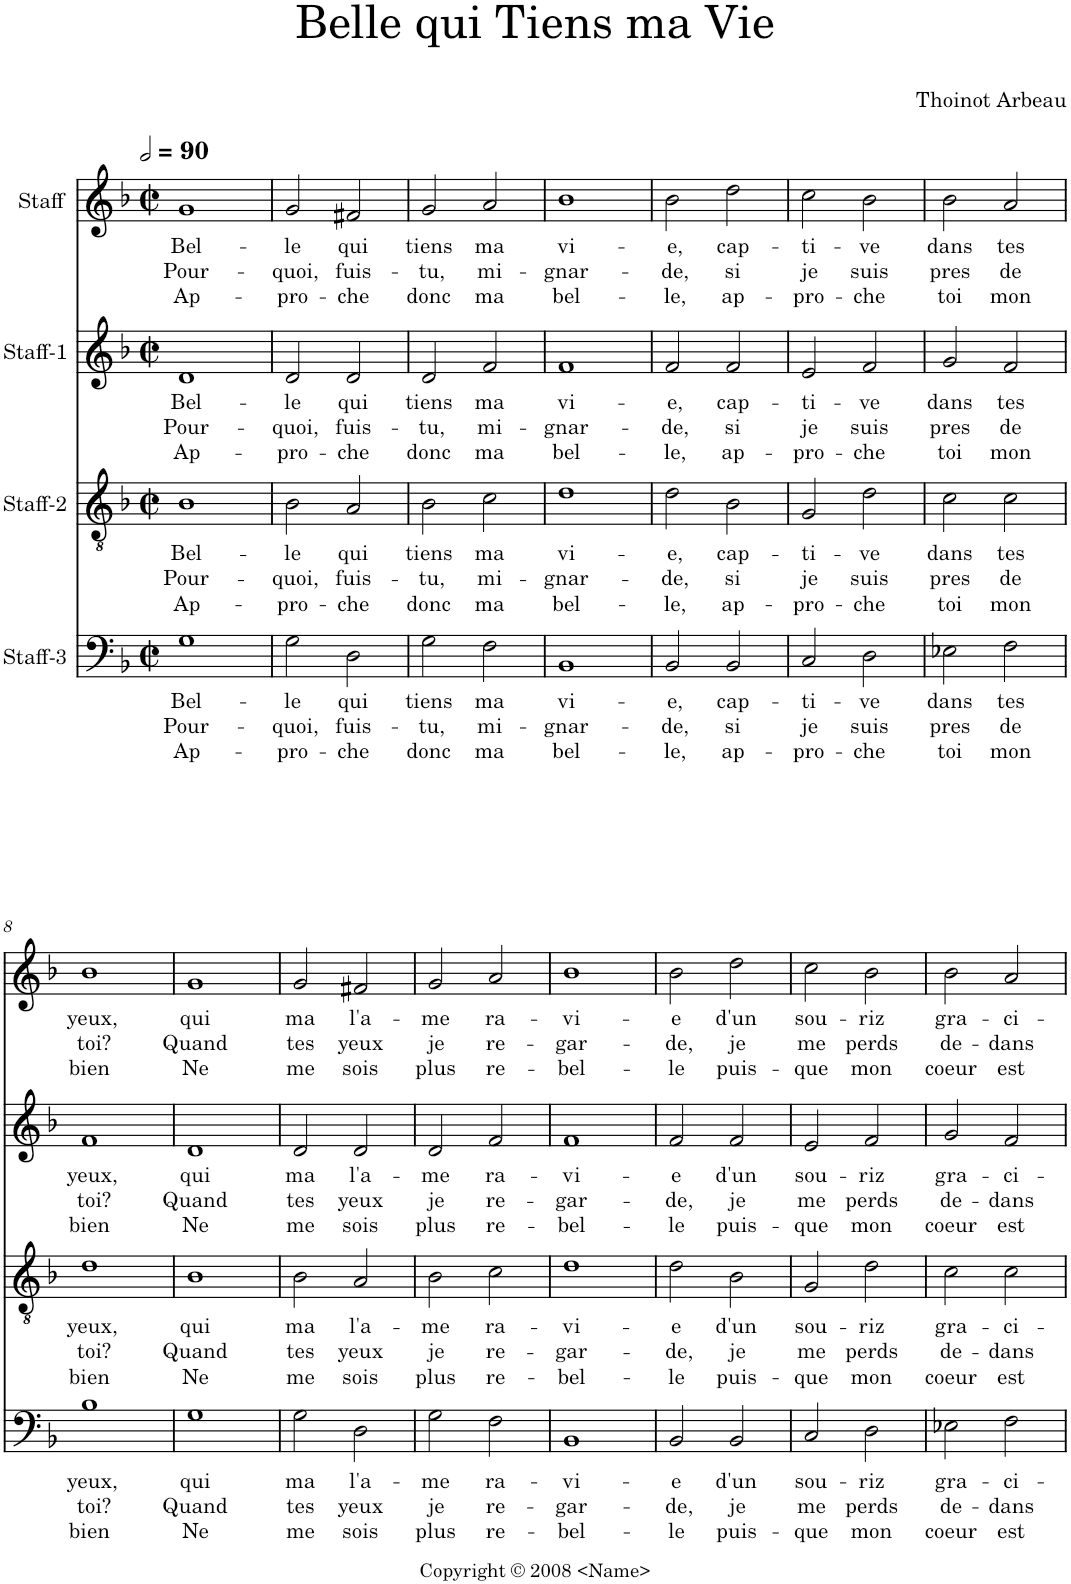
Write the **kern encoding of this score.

**kern	**text	**text	**text	**kern	**text	**text	**text	**kern	**text	**text	**text	**kern	**text	**text	**text
*part4	*part4	*part4	*part4	*part3	*part3	*part3	*part3	*part2	*part2	*part2	*part2	*part1	*part1	*part1	*part1
*staff4	*staff4	*staff4	*staff4	*staff3	*staff3	*staff3	*staff3	*staff2	*staff2	*staff2	*staff2	*staff1	*staff1	*staff1	*staff1
*I"Staff-3	*	*	*	*I"Staff-2	*	*	*	*I"Staff-1	*	*	*	*I"Staff	*	*	*
*clefF4	*	*	*	*clefGv2	*	*	*	*clefG2	*	*	*	*clefG2	*	*	*
*k[b-]	*	*	*	*k[b-]	*	*	*	*k[b-]	*	*	*	*k[b-]	*	*	*
*F:	*	*	*	*F:	*	*	*	*F:	*	*	*	*F:	*	*	*
*M2/2	*	*	*	*M2/2	*	*	*	*M2/2	*	*	*	*M2/2	*	*	*
*met(c|)	*	*	*	*met(c|)	*	*	*	*met(c|)	*	*	*	*met(c|)	*	*	*
*MM180	*	*	*	*MM180	*	*	*	*MM180	*	*	*	*MM180	*	*	*
=1	=1	=1	=1	=1	=1	=1	=1	=1	=1	=1	=1	=1	=1	=1	=1
!	!LO:LY:b	!LO:LY:b	!LO:LY:b	!	!LO:LY:b	!LO:LY:b	!LO:LY:b	!	!LO:LY:b	!LO:LY:b	!LO:LY:b	!	!LO:LY:b	!LO:LY:b	!LO:LY:b
1G	Bel-	Pour-	Ap-	1B-	Bel-	Pour-	Ap-	1d	Bel-	Pour-	Ap-	1g	Bel-	Pour-	Ap-
=2	=2	=2	=2	=2	=2	=2	=2	=2	=2	=2	=2	=2	=2	=2	=2
!	!LO:LY:b	!LO:LY:b	!LO:LY:b	!	!LO:LY:b	!LO:LY:b	!LO:LY:b	!	!LO:LY:b	!LO:LY:b	!LO:LY:b	!	!LO:LY:b	!LO:LY:b	!LO:LY:b
2G\	-le	-quoi,	-pro-	2B-\	-le	-quoi,	-pro-	2d/	-le	-quoi,	-pro-	2g/	-le	-quoi,	-pro-
!	!LO:LY:b	!LO:LY:b	!LO:LY:b	!	!LO:LY:b	!LO:LY:b	!LO:LY:b	!	!LO:LY:b	!LO:LY:b	!LO:LY:b	!	!LO:LY:b	!LO:LY:b	!LO:LY:b
2D\	qui	fuis-	-che	2A/	qui	fuis-	-che	2d/	qui	fuis-	-che	2f#X/	qui	fuis-	-che
=3	=3	=3	=3	=3	=3	=3	=3	=3	=3	=3	=3	=3	=3	=3	=3
!	!LO:LY:b	!LO:LY:b	!LO:LY:b	!	!LO:LY:b	!LO:LY:b	!LO:LY:b	!	!LO:LY:b	!LO:LY:b	!LO:LY:b	!	!LO:LY:b	!LO:LY:b	!LO:LY:b
2G\	tiens	-tu,	donc	2B-\	tiens	-tu,	donc	2d/	tiens	-tu,	donc	2g/	tiens	-tu,	donc
!	!LO:LY:b	!LO:LY:b	!LO:LY:b	!	!LO:LY:b	!LO:LY:b	!LO:LY:b	!	!LO:LY:b	!LO:LY:b	!LO:LY:b	!	!LO:LY:b	!LO:LY:b	!LO:LY:b
2F\	ma	mi-	ma	2c\	ma	mi-	ma	2f/	ma	mi-	ma	2a/	ma	mi-	ma
=4	=4	=4	=4	=4	=4	=4	=4	=4	=4	=4	=4	=4	=4	=4	=4
!	!LO:LY:b	!LO:LY:b	!LO:LY:b	!	!LO:LY:b	!LO:LY:b	!LO:LY:b	!	!LO:LY:b	!LO:LY:b	!LO:LY:b	!	!LO:LY:b	!LO:LY:b	!LO:LY:b
1BB-	vi-	-gnar-	bel-	1d	vi-	-gnar-	bel-	1f	vi-	-gnar-	bel-	1b-	vi-	-gnar-	bel-
=5	=5	=5	=5	=5	=5	=5	=5	=5	=5	=5	=5	=5	=5	=5	=5
!	!LO:LY:b	!LO:LY:b	!LO:LY:b	!	!LO:LY:b	!LO:LY:b	!LO:LY:b	!	!LO:LY:b	!LO:LY:b	!LO:LY:b	!	!LO:LY:b	!LO:LY:b	!LO:LY:b
2BB-/	-e,	-de,	-le,	2d\	-e,	-de,	-le,	2f/	-e,	-de,	-le,	2b-\	-e,	-de,	-le,
!	!LO:LY:b	!LO:LY:b	!LO:LY:b	!	!LO:LY:b	!LO:LY:b	!LO:LY:b	!	!LO:LY:b	!LO:LY:b	!LO:LY:b	!	!LO:LY:b	!LO:LY:b	!LO:LY:b
2BB-/	cap-	si	ap-	2B-\	cap-	si	ap-	2f/	cap-	si	ap-	2dd\	cap-	si	ap-
=6	=6	=6	=6	=6	=6	=6	=6	=6	=6	=6	=6	=6	=6	=6	=6
!	!LO:LY:b	!LO:LY:b	!LO:LY:b	!	!LO:LY:b	!LO:LY:b	!LO:LY:b	!	!LO:LY:b	!LO:LY:b	!LO:LY:b	!	!LO:LY:b	!LO:LY:b	!LO:LY:b
2C/	-ti-	je	-pro-	2G/	-ti-	je	-pro-	2e/	-ti-	je	-pro-	2cc\	-ti-	je	-pro-
!	!LO:LY:b	!LO:LY:b	!LO:LY:b	!	!LO:LY:b	!LO:LY:b	!LO:LY:b	!	!LO:LY:b	!LO:LY:b	!LO:LY:b	!	!LO:LY:b	!LO:LY:b	!LO:LY:b
2D\	-ve	suis	-che	2d\	-ve	suis	-che	2f/	-ve	suis	-che	2b-\	-ve	suis	-che
=7	=7	=7	=7	=7	=7	=7	=7	=7	=7	=7	=7	=7	=7	=7	=7
!	!LO:LY:b	!LO:LY:b	!LO:LY:b	!	!LO:LY:b	!LO:LY:b	!LO:LY:b	!	!LO:LY:b	!LO:LY:b	!LO:LY:b	!	!LO:LY:b	!LO:LY:b	!LO:LY:b
2E-X\	dans	pres	toi	2c\	dans	pres	toi	2g/	dans	pres	toi	2b-\	dans	pres	toi
!	!LO:LY:b	!LO:LY:b	!LO:LY:b	!	!LO:LY:b	!LO:LY:b	!LO:LY:b	!	!LO:LY:b	!LO:LY:b	!LO:LY:b	!	!LO:LY:b	!LO:LY:b	!LO:LY:b
2F\	tes	de	mon	2c\	tes	de	mon	2f/	tes	de	mon	2a/	tes	de	mon
!!LO:LB:g=z
=8	=8	=8	=8	=8	=8	=8	=8	=8	=8	=8	=8	=8	=8	=8	=8
!	!LO:LY:b	!LO:LY:b	!LO:LY:b	!	!LO:LY:b	!LO:LY:b	!LO:LY:b	!	!LO:LY:b	!LO:LY:b	!LO:LY:b	!	!LO:LY:b	!LO:LY:b	!LO:LY:b
1B-	yeux,	toi?	bien	1d	yeux,	toi?	bien	1f	yeux,	toi?	bien	1b-	yeux,	toi?	bien
=9	=9	=9	=9	=9	=9	=9	=9	=9	=9	=9	=9	=9	=9	=9	=9
!	!LO:LY:b	!LO:LY:b	!LO:LY:b	!	!LO:LY:b	!LO:LY:b	!LO:LY:b	!	!LO:LY:b	!LO:LY:b	!LO:LY:b	!	!LO:LY:b	!LO:LY:b	!LO:LY:b
1G	qui	Quand	Ne	1B-	qui	Quand	Ne	1d	qui	Quand	Ne	1g	qui	Quand	Ne
=10	=10	=10	=10	=10	=10	=10	=10	=10	=10	=10	=10	=10	=10	=10	=10
!	!LO:LY:b	!LO:LY:b	!LO:LY:b	!	!LO:LY:b	!LO:LY:b	!LO:LY:b	!	!LO:LY:b	!LO:LY:b	!LO:LY:b	!	!LO:LY:b	!LO:LY:b	!LO:LY:b
2G\	ma	tes	me	2B-\	ma	tes	me	2d/	ma	tes	me	2g/	ma	tes	me
!	!LO:LY:b	!LO:LY:b	!LO:LY:b	!	!LO:LY:b	!LO:LY:b	!LO:LY:b	!	!LO:LY:b	!LO:LY:b	!LO:LY:b	!	!LO:LY:b	!LO:LY:b	!LO:LY:b
2D\	l'a-	yeux	sois	2A/	l'a-	yeux	sois	2d/	l'a-	yeux	sois	2f#X/	l'a-	yeux	sois
=11	=11	=11	=11	=11	=11	=11	=11	=11	=11	=11	=11	=11	=11	=11	=11
!	!LO:LY:b	!LO:LY:b	!LO:LY:b	!	!LO:LY:b	!LO:LY:b	!LO:LY:b	!	!LO:LY:b	!LO:LY:b	!LO:LY:b	!	!LO:LY:b	!LO:LY:b	!LO:LY:b
2G\	-me	je	plus	2B-\	-me	je	plus	2d/	-me	je	plus	2g/	-me	je	plus
!	!LO:LY:b	!LO:LY:b	!LO:LY:b	!	!LO:LY:b	!LO:LY:b	!LO:LY:b	!	!LO:LY:b	!LO:LY:b	!LO:LY:b	!	!LO:LY:b	!LO:LY:b	!LO:LY:b
2F\	ra-	re-	re-	2c\	ra-	re-	re-	2f/	ra-	re-	re-	2a/	ra-	re-	re-
=12	=12	=12	=12	=12	=12	=12	=12	=12	=12	=12	=12	=12	=12	=12	=12
!	!LO:LY:b	!LO:LY:b	!LO:LY:b	!	!LO:LY:b	!LO:LY:b	!LO:LY:b	!	!LO:LY:b	!LO:LY:b	!LO:LY:b	!	!LO:LY:b	!LO:LY:b	!LO:LY:b
1BB-	-vi-	-gar-	-bel-	1d	-vi-	-gar-	-bel-	1f	-vi-	-gar-	-bel-	1b-	-vi-	-gar-	-bel-
=13	=13	=13	=13	=13	=13	=13	=13	=13	=13	=13	=13	=13	=13	=13	=13
!	!LO:LY:b	!LO:LY:b	!LO:LY:b	!	!LO:LY:b	!LO:LY:b	!LO:LY:b	!	!LO:LY:b	!LO:LY:b	!LO:LY:b	!	!LO:LY:b	!LO:LY:b	!LO:LY:b
2BB-/	-e	-de,	-le	2d\	-e	-de,	-le	2f/	-e	-de,	-le	2b-\	-e	-de,	-le
!	!LO:LY:b	!LO:LY:b	!LO:LY:b	!	!LO:LY:b	!LO:LY:b	!LO:LY:b	!	!LO:LY:b	!LO:LY:b	!LO:LY:b	!	!LO:LY:b	!LO:LY:b	!LO:LY:b
2BB-/	d'un	je	puis-	2B-\	d'un	je	puis-	2f/	d'un	je	puis-	2dd\	d'un	je	puis-
=14	=14	=14	=14	=14	=14	=14	=14	=14	=14	=14	=14	=14	=14	=14	=14
!	!LO:LY:b	!LO:LY:b	!LO:LY:b	!	!LO:LY:b	!LO:LY:b	!LO:LY:b	!	!LO:LY:b	!LO:LY:b	!LO:LY:b	!	!LO:LY:b	!LO:LY:b	!LO:LY:b
2C/	sou-	me	-que	2G/	sou-	me	-que	2e/	sou-	me	-que	2cc\	sou-	me	-que
!	!LO:LY:b	!LO:LY:b	!LO:LY:b	!	!LO:LY:b	!LO:LY:b	!LO:LY:b	!	!LO:LY:b	!LO:LY:b	!LO:LY:b	!	!LO:LY:b	!LO:LY:b	!LO:LY:b
2D\	-riz	perds	mon	2d\	-riz	perds	mon	2f/	-riz	perds	mon	2b-\	-riz	perds	mon
=15	=15	=15	=15	=15	=15	=15	=15	=15	=15	=15	=15	=15	=15	=15	=15
!	!LO:LY:b	!LO:LY:b	!LO:LY:b	!	!LO:LY:b	!LO:LY:b	!LO:LY:b	!	!LO:LY:b	!LO:LY:b	!LO:LY:b	!	!LO:LY:b	!LO:LY:b	!LO:LY:b
2E-X\	gra-	de-	coeur	2c\	gra-	de-	coeur	2g/	gra-	de-	coeur	2b-\	gra-	de-	coeur
!	!LO:LY:b	!LO:LY:b	!LO:LY:b	!	!LO:LY:b	!LO:LY:b	!LO:LY:b	!	!LO:LY:b	!LO:LY:b	!LO:LY:b	!	!LO:LY:b	!LO:LY:b	!LO:LY:b
2F\	-ci-	-dans	est	2c\	-ci-	-dans	est	2f/	-ci-	-dans	est	2a/	-ci-	-dans	est
=	=	=	=	=	=	=	=	=	=	=	=	=	=	=	=
*-	*-	*-	*-	*-	*-	*-	*-	*-	*-	*-	*-	*-	*-	*-	*-
